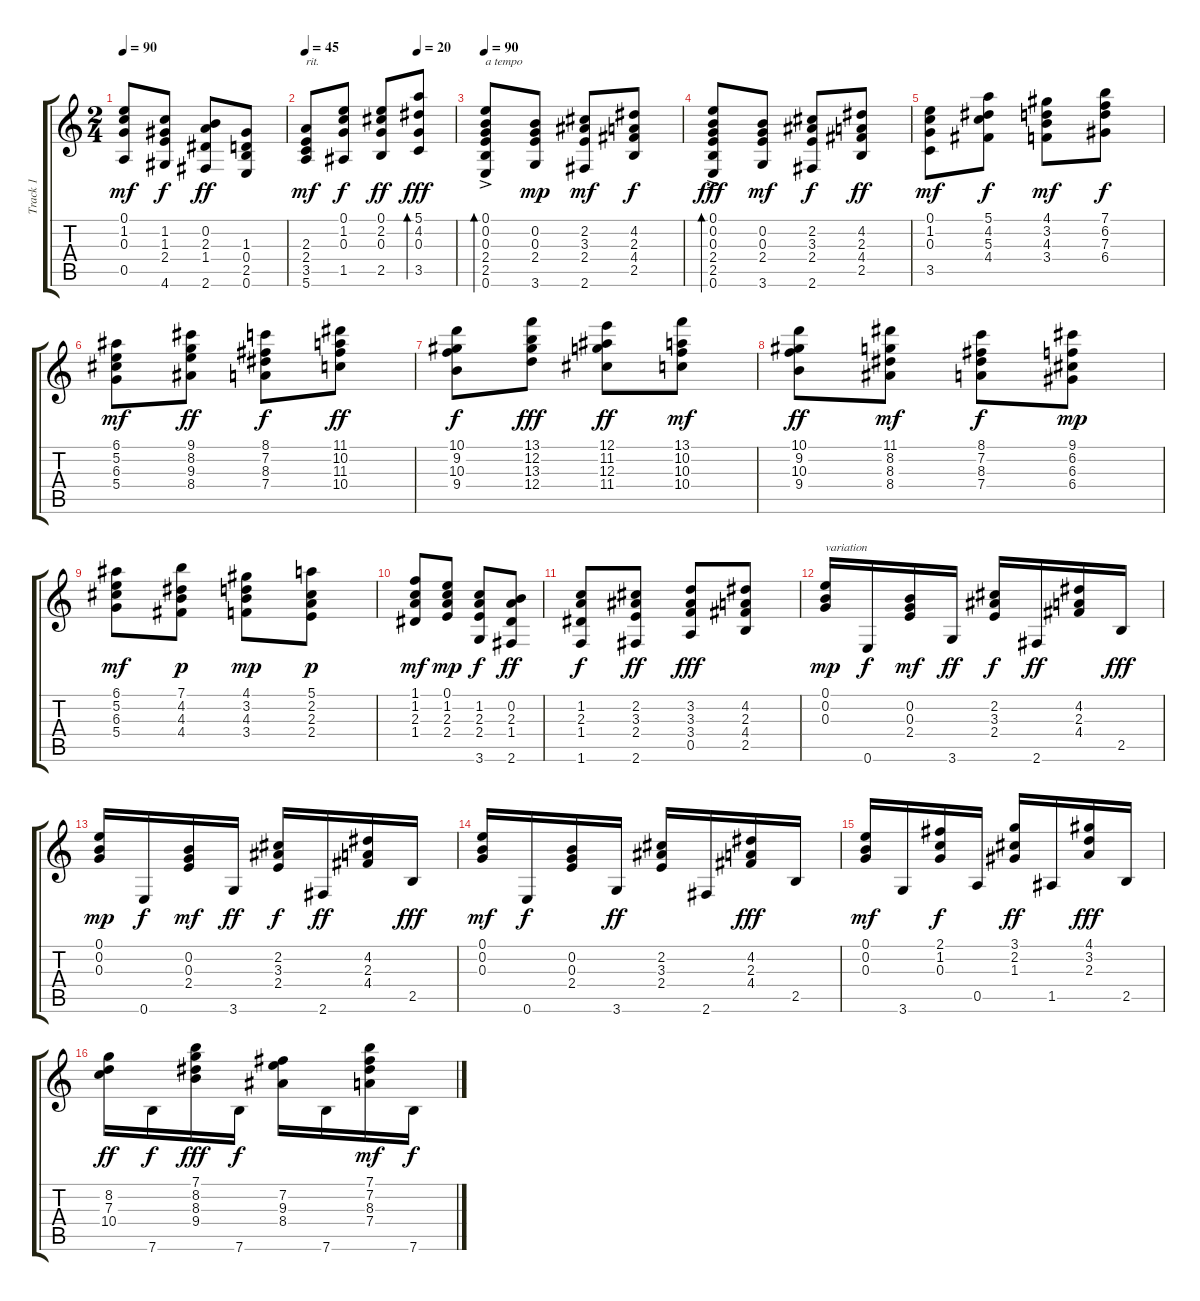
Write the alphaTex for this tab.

\track ("Track 1" "Track 1") {instrument acousticguitarnylon}
\staff {score tabs}
\tuning (E4 B3 G3 D3 A2 E2) {hide}
\ts (2 4)
\tempo 90
\clef g2
\ks c
(0.1 1.2 0.3 0.5).8{dy mf} (1.2 1.3 2.4 4.6).8{dy f} (0.2 2.3 1.4 2.6).8{dy ff} (1.3 0.4 2.5 0.6).8 |
\tempo 45
\tempo (20 0.75)
(2.3 2.4 3.5 5.6).8{txt "rit." dy mf} (0.1 1.2 0.3 1.5).8{dy f} (0.1 2.2 0.3 2.5).8{dy ff} (5.1 4.2 0.3 3.5).8{bd 480 dy fff} |
\tempo 90
(0.1{ac} 0.2{ac} 0.3{ac} 2.4{ac} 2.5{ac} 0.6{ac}).8{bd 60 txt "a tempo"} (0.2 0.3 2.4 3.6).8{dy mp} (2.2 3.3 2.4 2.6).8{dy mf} (4.2 2.3 4.4 2.5).8{dy f} |
(0.1{ac} 0.2{ac} 0.3{ac} 2.4{ac} 2.5{ac} 0.6{ac}).8{bd 60 dy fff} (0.2 0.3 2.4 3.6).8{dy mf} (2.2 3.3 2.4 2.6).8{dy f} (4.2 2.3 4.4 2.5).8{dy ff} |
(0.1 1.2 0.3 3.5).8{dy mf} (5.1 4.2 5.3 4.4).8{dy f} (4.1 3.2 4.3 3.4).8{dy mf} (7.1 6.2 7.3 6.4).8{dy f} |
(6.1 5.2 6.3 5.4).8{dy mf} (9.1 8.2 9.3 8.4).8{dy ff} (8.1 7.2 8.3 7.4).8{dy f} (11.1 10.2 11.3 10.4).8{dy ff} |
(10.1 9.2 10.3 9.4).8{dy f} (13.1 12.2 13.3 12.4).8{dy fff} (12.1 11.2 12.3 11.4).8{dy ff} (13.1 10.2 10.3 10.4).8{dy mf} |
(10.1 9.2 10.3 9.4).8{dy ff} (11.1 8.2 8.3 8.4).8{dy mf} (8.1 7.2 8.3 7.4).8{dy f} (9.1 6.2 6.3 6.4).8{dy mp} |
(6.1 5.2 6.3 5.4).8{dy mf} (7.1 4.2 4.3 4.4).8{dy p} (4.1 3.2 4.3 3.4).8{dy mp} (5.1 2.2 2.3 2.4).8{dy p} |
(1.1 1.2 2.3 1.4).8{dy mf} (0.1 1.2 2.3 2.4).8{dy mp} (1.2 2.3 2.4 3.6).8{dy f} (0.2 2.3 1.4 2.6).8{dy ff} |
(1.2 2.3 1.4 1.6).8{dy f} (2.2 3.3 2.4 2.6).8{dy ff} (3.2 3.3 3.4 0.5).8{dy fff} (4.2 2.3 4.4 2.5).8 |
(0.1 0.2 0.3).16{txt "variation" dy mp} 0.6.16{dy f} (0.2 0.3 2.4).16{dy mf} 3.6.16{dy ff} (2.2 3.3 2.4).16{dy f} 2.6.16{dy ff} (4.2 2.3 4.4).16 2.5.16{dy fff} |
(0.1 0.2 0.3).16{dy mp} 0.6.16{dy f} (0.2 0.3 2.4).16{dy mf} 3.6.16{dy ff} (2.2 3.3 2.4).16{dy f} 2.6.16{dy ff} (4.2 2.3 4.4).16 2.5.16{dy fff} |
(0.1 0.2 0.3).16{dy mf} 0.6.16{dy f} (0.2 0.3 2.4).16 3.6.16{dy ff} (2.2 3.3 2.4).16 2.6.16 (4.2 2.3 4.4).16{dy fff} 2.5.16 |
(0.1 0.2 0.3).16{dy mf} 3.6.16 (2.1 1.2 0.3).16{dy f} 0.5.16 (3.1 2.2 1.3).16{dy ff} 1.5.16 (4.1 3.2 2.3).16{dy fff} 2.5.16 |
(8.2 7.3 10.4).16{dy ff} 7.6.16{dy f} (7.1 8.2 8.3 9.4).16{dy fff} 7.6.16{dy f} (7.2 9.3 8.4).16 7.6.16 (7.1 7.2 8.3 7.4).16{dy mf} 7.6.16{dy f}
